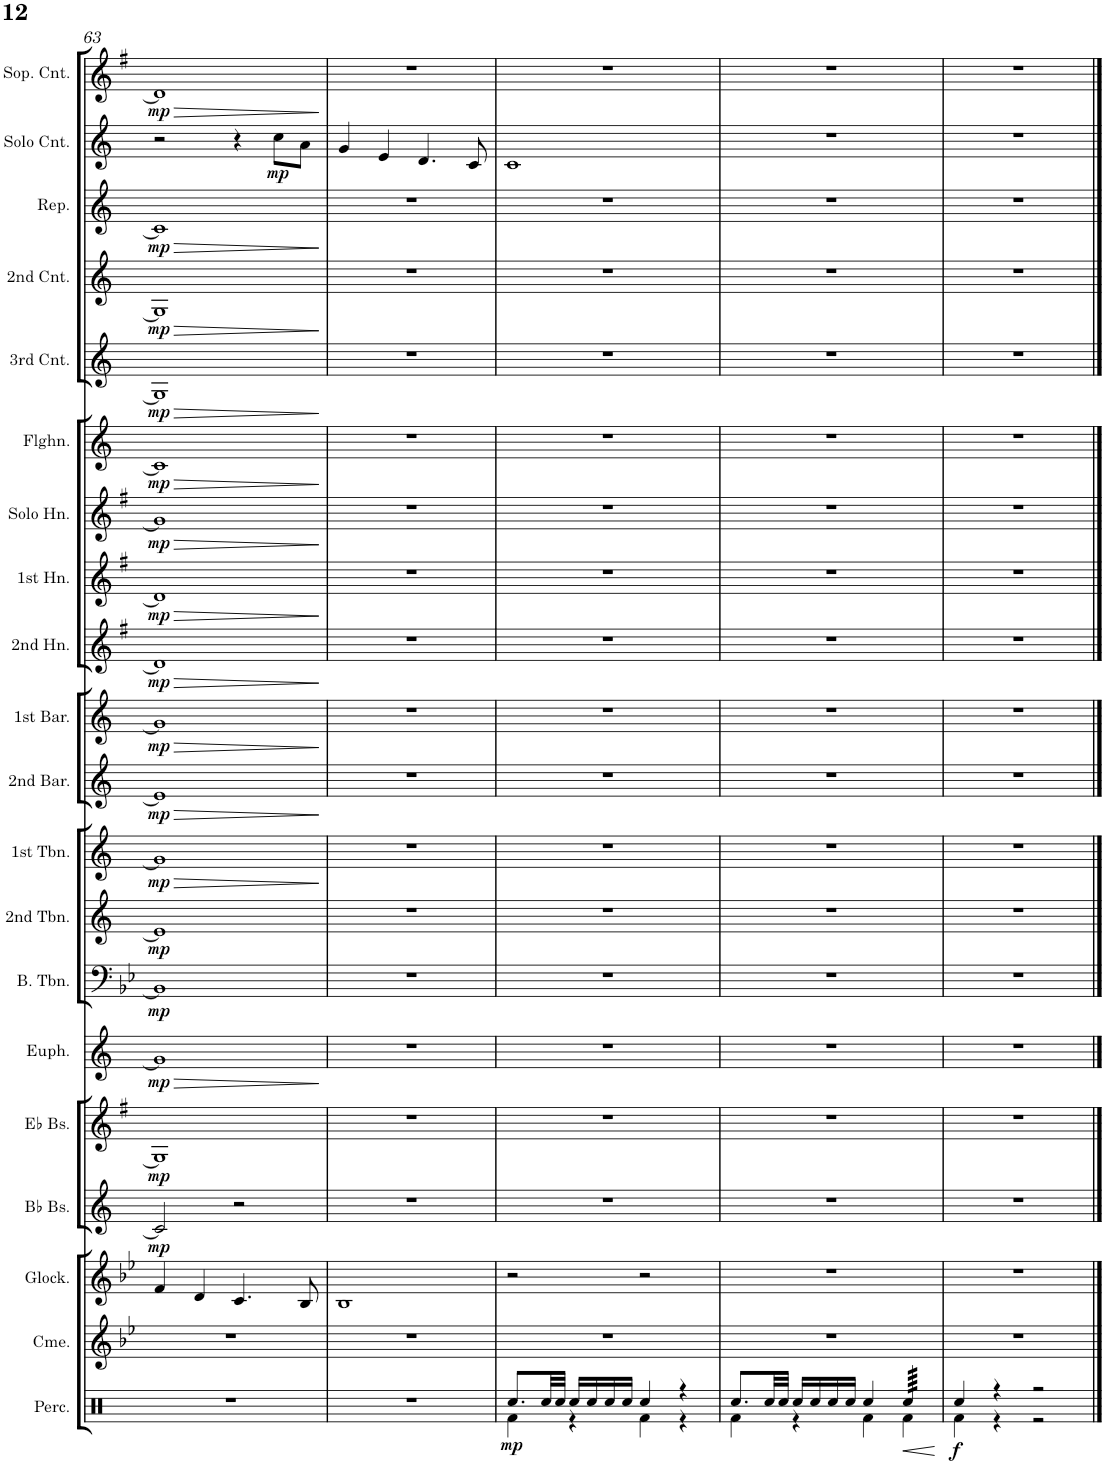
**kern	**dynam	**kern	**kern	**kern	**dynam	**kern	**dynam	**kern	**dynam	**kern	**dynam	**kern	**dynam	**kern	**dynam	**kern	**dynam	**kern	**dynam	**kern	**dynam	**kern	**dynam	**kern	**dynam	**kern	**dynam	**kern	**dynam	**kern	**dynam	**kern	**dynam	**kern	**dynam	**kern	**dynam
*part20	*part20	*part19	*part18	*part17	*part17	*part16	*part16	*part15	*part15	*part14	*part14	*part13	*part13	*part12	*part12	*part11	*part11	*part10	*part10	*part9	*part9	*part8	*part8	*part7	*part7	*part6	*part6	*part5	*part5	*part4	*part4	*part3	*part3	*part2	*part2	*part1	*part1
*staff20	*staff20	*staff19	*staff18	*staff17	*staff17	*staff16	*staff16	*staff15	*staff15	*staff14	*staff14	*staff13	*staff13	*staff12	*staff12	*staff11	*staff11	*staff10	*staff10	*staff9	*staff9	*staff8	*staff8	*staff7	*staff7	*staff6	*staff6	*staff5	*staff5	*staff4	*staff4	*staff3	*staff3	*staff2	*staff2	*staff1	*staff1
*I"Percussion	*	*I"Chimes	*I"Glockenspiel	*I"Bb Bass	*	*I"Eb Bass	*	*I"Euphonium	*	*I"Bass Trombone	*	*I"2nd Trombone	*	*I"1st Trombone	*	*I"2nd Baritone	*	*I"1st Baritone	*	*I"2nd Horn	*	*I"1st Horn	*	*I"Solo Horn	*	*I"Flugelhorn	*	*I"3rd Cornet	*	*I"2nd Cornet	*	*I"Repiano	*	*I"Solo Cornet	*	*I"Soprano Cornet	*
*I'Perc.	*	*I'Cme.	*I'Glock.	*I'Bb Bs.	*	*I'Eb Bs.	*	*I'Euph.	*	*I'B. Tbn.	*	*I'2nd Tbn.	*	*I'1st Tbn.	*	*I'2nd Bar.	*	*I'1st Bar.	*	*I'2nd Hn.	*	*I'1st Hn.	*	*I'Solo Hn.	*	*I'Flghn.	*	*I'3rd Cnt.	*	*I'2nd Cnt.	*	*I'Rep.	*	*I'Solo Cnt.	*	*I'Sop. Cnt.	*
!!LO:PB:g=z
*clefX	*	*clefG2	*clefG2	*clefG2	*	*clefG2	*	*clefG2	*	*clefF4	*	*clefG2	*	*clefG2	*	*clefG2	*	*clefG2	*	*clefG2	*	*clefG2	*	*clefG2	*	*clefG2	*	*clefG2	*	*clefG2	*	*clefG2	*	*clefG2	*	*clefG2	*
*	*	*	*Trd-14c-24	*Trd15c26	*	*Trd12c21	*	*Trd8c14	*	*	*	*Trd8c14	*	*Trd8c14	*	*Trd8c14	*	*Trd8c14	*	*Trd5c9	*	*Trd5c9	*	*Trd5c9	*	*Trd1c2	*	*Trd1c2	*	*Trd1c2	*	*Trd1c2	*	*Trd1c2	*	*Trd-2c-3	*
*k[]	*	*k[b-e-]	*k[b-e-]	*k[]	*	*k[f#]	*	*k[]	*	*k[b-e-]	*	*k[]	*	*k[]	*	*k[]	*	*k[]	*	*k[f#]	*	*k[f#]	*	*k[f#]	*	*k[]	*	*k[]	*	*k[]	*	*k[]	*	*k[]	*	*k[f#]	*
*M4/4	*	*M4/4	*M4/4	*M4/4	*	*M4/4	*	*M4/4	*	*M4/4	*	*M4/4	*	*M4/4	*	*M4/4	*	*M4/4	*	*M4/4	*	*M4/4	*	*M4/4	*	*M4/4	*	*M4/4	*	*M4/4	*	*M4/4	*	*M4/4	*	*M4/4	*
=63	=63	=63	=63	=63	=63	=63	=63	=63	=63	=63	=63	=63	=63	=63	=63	=63	=63	=63	=63	=63	=63	=63	=63	=63	=63	=63	=63	=63	=63	=63	=63	=63	=63	=63	=63	=63	=63
!	!	!	!	!	!LO:DY:b	!	!LO:DY:b	!	!LO:HP:b	!	!	!	!	!	!LO:HP:b	!	!LO:HP:b	!	!LO:HP:b	!	!LO:HP:b	!	!LO:HP:b	!	!LO:HP:b	!	!LO:HP:b	!	!LO:HP:b	!	!LO:HP:b	!	!LO:HP:b	!	!	!	!LO:HP:b
!	!	!	!	!	!	!	!	!	!LO:DY:n=1:b	!	!LO:DY:b	!	!LO:DY:b	!	!LO:DY:n=1:b	!	!LO:DY:n=1:b	!	!LO:DY:n=1:b	!	!LO:DY:n=1:b	!	!LO:DY:n=1:b	!	!LO:DY:n=1:b	!	!LO:DY:n=1:b	!	!LO:DY:n=1:b	!	!LO:DY:n=1:b	!	!LO:DY:n=1:b	!	!	!	!LO:DY:n=1:b
1r	.	1r	4f/	2c/]	mp	1G]	mp	1g]	> mp	1BB-]	mp	1e]	mp	1g]	> mp	1e]	> mp	1g]	> mp	1d]	> mp	1d]	> mp	1g]	> mp	1c]	> mp	1G]	> mp	1G]	> mp	1c]	> mp	2r	.	1d]	> mp
.	.	.	4d/	.	.	.	.	.	.	.	.	.	.	.	.	.	.	.	.	.	.	.	.	.	.	.	.	.	.	.	.	.	.	.	.	.	.
.	.	.	4.c/	2r	.	.	.	.	.	.	.	.	.	.	.	.	.	.	.	.	.	.	.	.	.	.	.	.	.	.	.	.	.	4r	.	.	.
!	!	!	!	!	!	!	!	!	!	!	!	!	!	!	!	!	!	!	!	!	!	!	!	!	!	!	!	!	!	!	!	!	!	!	!LO:DY:b	!	!
.	.	.	.	.	.	.	.	.	.	.	.	.	.	.	.	.	.	.	.	.	.	.	.	.	.	.	.	.	.	.	.	.	.	8cc\L	mp	.	.
.	.	.	8B-/	.	.	.	.	.	.	.	.	.	.	.	.	.	.	.	.	.	.	.	.	.	.	.	.	.	.	.	.	.	.	8a\J	.	.	.
.	.	.	.	.	.	.	.	.	]	.	.	.	.	.	]	.	]	.	]	.	]	.	]	.	]	.	]	.	]	.	]	.	]	.	.	.	]
=64	=64	=64	=64	=64	=64	=64	=64	=64	=64	=64	=64	=64	=64	=64	=64	=64	=64	=64	=64	=64	=64	=64	=64	=64	=64	=64	=64	=64	=64	=64	=64	=64	=64	=64	=64	=64	=64
1r	.	1r	1B-	1r	.	1r	.	1r	.	1r	.	1r	.	1r	.	1r	.	1r	.	1r	.	1r	.	1r	.	1r	.	1r	.	1r	.	1r	.	4g/	.	1r	.
.	.	.	.	.	.	.	.	.	.	.	.	.	.	.	.	.	.	.	.	.	.	.	.	.	.	.	.	.	.	.	.	.	.	4e/	.	.	.
.	.	.	.	.	.	.	.	.	.	.	.	.	.	.	.	.	.	.	.	.	.	.	.	.	.	.	.	.	.	.	.	.	.	4.d/	.	.	.
.	.	.	.	.	.	.	.	.	.	.	.	.	.	.	.	.	.	.	.	.	.	.	.	.	.	.	.	.	.	.	.	.	.	8c/	.	.	.
=65	=65	=65	=65	=65	=65	=65	=65	=65	=65	=65	=65	=65	=65	=65	=65	=65	=65	=65	=65	=65	=65	=65	=65	=65	=65	=65	=65	=65	=65	=65	=65	=65	=65	=65	=65	=65	=65
*^	*	*	*	*	*	*	*	*	*	*	*	*	*	*	*	*	*	*	*	*	*	*	*	*	*	*	*	*	*	*	*	*	*	*	*	*	*
!	!	!LO:DY:b	!	!	!	!	!	!	!	!	!	!	!	!	!	!	!	!	!	!	!	!	!	!	!	!	!	!	!	!	!	!	!	!	!	!	!	!
8.Rcc/L	4Rf\	mp	1r	2r	1r	.	1r	.	1r	.	1r	.	1r	.	1r	.	1r	.	1r	.	1r	.	1r	.	1r	.	1r	.	1r	.	1r	.	1r	.	1c	.	1r	.
32Rcc/LL	.	.	.	.	.	.	.	.	.	.	.	.	.	.	.	.	.	.	.	.	.	.	.	.	.	.	.	.	.	.	.	.	.	.	.	.	.	.
32Rcc/JJJ	.	.	.	.	.	.	.	.	.	.	.	.	.	.	.	.	.	.	.	.	.	.	.	.	.	.	.	.	.	.	.	.	.	.	.	.	.	.
16Rcc/LL	4r	.	.	.	.	.	.	.	.	.	.	.	.	.	.	.	.	.	.	.	.	.	.	.	.	.	.	.	.	.	.	.	.	.	.	.	.	.
16Rcc/	.	.	.	.	.	.	.	.	.	.	.	.	.	.	.	.	.	.	.	.	.	.	.	.	.	.	.	.	.	.	.	.	.	.	.	.	.	.
16Rcc/	.	.	.	.	.	.	.	.	.	.	.	.	.	.	.	.	.	.	.	.	.	.	.	.	.	.	.	.	.	.	.	.	.	.	.	.	.	.
16Rcc/JJ	.	.	.	.	.	.	.	.	.	.	.	.	.	.	.	.	.	.	.	.	.	.	.	.	.	.	.	.	.	.	.	.	.	.	.	.	.	.
4Rcc/	4Rf\	.	.	2r	.	.	.	.	.	.	.	.	.	.	.	.	.	.	.	.	.	.	.	.	.	.	.	.	.	.	.	.	.	.	.	.	.	.
4r	4r	.	.	.	.	.	.	.	.	.	.	.	.	.	.	.	.	.	.	.	.	.	.	.	.	.	.	.	.	.	.	.	.	.	.	.	.	.
=66	=66	=66	=66	=66	=66	=66	=66	=66	=66	=66	=66	=66	=66	=66	=66	=66	=66	=66	=66	=66	=66	=66	=66	=66	=66	=66	=66	=66	=66	=66	=66	=66	=66	=66	=66	=66	=66	=66
8.Rcc/L	4Rf\	.	1r	1r	1r	.	1r	.	1r	.	1r	.	1r	.	1r	.	1r	.	1r	.	1r	.	1r	.	1r	.	1r	.	1r	.	1r	.	1r	.	1r	.	1r	.
32Rcc/LL	.	.	.	.	.	.	.	.	.	.	.	.	.	.	.	.	.	.	.	.	.	.	.	.	.	.	.	.	.	.	.	.	.	.	.	.	.	.
32Rcc/JJJ	.	.	.	.	.	.	.	.	.	.	.	.	.	.	.	.	.	.	.	.	.	.	.	.	.	.	.	.	.	.	.	.	.	.	.	.	.	.
16Rcc/LL	4r	.	.	.	.	.	.	.	.	.	.	.	.	.	.	.	.	.	.	.	.	.	.	.	.	.	.	.	.	.	.	.	.	.	.	.	.	.
16Rcc/	.	.	.	.	.	.	.	.	.	.	.	.	.	.	.	.	.	.	.	.	.	.	.	.	.	.	.	.	.	.	.	.	.	.	.	.	.	.
16Rcc/	.	.	.	.	.	.	.	.	.	.	.	.	.	.	.	.	.	.	.	.	.	.	.	.	.	.	.	.	.	.	.	.	.	.	.	.	.	.
16Rcc/JJ	.	.	.	.	.	.	.	.	.	.	.	.	.	.	.	.	.	.	.	.	.	.	.	.	.	.	.	.	.	.	.	.	.	.	.	.	.	.
4Rcc/	4Rf\	.	.	.	.	.	.	.	.	.	.	.	.	.	.	.	.	.	.	.	.	.	.	.	.	.	.	.	.	.	.	.	.	.	.	.	.	.
!	!	!LO:HP:b	!	!	!	!	!	!	!	!	!	!	!	!	!	!	!	!	!	!	!	!	!	!	!	!	!	!	!	!	!	!	!	!	!	!	!	!
*tremolo	*	*	*	*	*	*	*	*	*	*	*	*	*	*	*	*	*	*	*	*	*	*	*	*	*	*	*	*	*	*	*	*	*	*	*	*	*	*
64Rcc/LLLL	4Rf\	<	.	.	.	.	.	.	.	.	.	.	.	.	.	.	.	.	.	.	.	.	.	.	.	.	.	.	.	.	.	.	.	.	.	.	.	.
64Rcc/	.	.	.	.	.	.	.	.	.	.	.	.	.	.	.	.	.	.	.	.	.	.	.	.	.	.	.	.	.	.	.	.	.	.	.	.	.	.
64Rcc/	.	.	.	.	.	.	.	.	.	.	.	.	.	.	.	.	.	.	.	.	.	.	.	.	.	.	.	.	.	.	.	.	.	.	.	.	.	.
64Rcc/	.	.	.	.	.	.	.	.	.	.	.	.	.	.	.	.	.	.	.	.	.	.	.	.	.	.	.	.	.	.	.	.	.	.	.	.	.	.
64Rcc/	.	.	.	.	.	.	.	.	.	.	.	.	.	.	.	.	.	.	.	.	.	.	.	.	.	.	.	.	.	.	.	.	.	.	.	.	.	.
64Rcc/	.	.	.	.	.	.	.	.	.	.	.	.	.	.	.	.	.	.	.	.	.	.	.	.	.	.	.	.	.	.	.	.	.	.	.	.	.	.
64Rcc/	.	.	.	.	.	.	.	.	.	.	.	.	.	.	.	.	.	.	.	.	.	.	.	.	.	.	.	.	.	.	.	.	.	.	.	.	.	.
64Rcc/	.	.	.	.	.	.	.	.	.	.	.	.	.	.	.	.	.	.	.	.	.	.	.	.	.	.	.	.	.	.	.	.	.	.	.	.	.	.
64Rcc/	.	.	.	.	.	.	.	.	.	.	.	.	.	.	.	.	.	.	.	.	.	.	.	.	.	.	.	.	.	.	.	.	.	.	.	.	.	.
64Rcc/	.	.	.	.	.	.	.	.	.	.	.	.	.	.	.	.	.	.	.	.	.	.	.	.	.	.	.	.	.	.	.	.	.	.	.	.	.	.
64Rcc/	.	.	.	.	.	.	.	.	.	.	.	.	.	.	.	.	.	.	.	.	.	.	.	.	.	.	.	.	.	.	.	.	.	.	.	.	.	.
64Rcc/	.	.	.	.	.	.	.	.	.	.	.	.	.	.	.	.	.	.	.	.	.	.	.	.	.	.	.	.	.	.	.	.	.	.	.	.	.	.
64Rcc/	.	.	.	.	.	.	.	.	.	.	.	.	.	.	.	.	.	.	.	.	.	.	.	.	.	.	.	.	.	.	.	.	.	.	.	.	.	.
64Rcc/	.	.	.	.	.	.	.	.	.	.	.	.	.	.	.	.	.	.	.	.	.	.	.	.	.	.	.	.	.	.	.	.	.	.	.	.	.	.
64Rcc/	.	.	.	.	.	.	.	.	.	.	.	.	.	.	.	.	.	.	.	.	.	.	.	.	.	.	.	.	.	.	.	.	.	.	.	.	.	.
64Rcc/JJJJ	.	.	.	.	.	.	.	.	.	.	.	.	.	.	.	.	.	.	.	.	.	.	.	.	.	.	.	.	.	.	.	.	.	.	.	.	.	.
*Xtremolo	*	*	*	*	*	*	*	*	*	*	*	*	*	*	*	*	*	*	*	*	*	*	*	*	*	*	*	*	*	*	*	*	*	*	*	*	*	*
*v	*v	*	*	*	*	*	*	*	*	*	*	*	*	*	*	*	*	*	*	*	*	*	*	*	*	*	*	*	*	*	*	*	*	*	*	*	*	*
.	[	.	.	.	.	.	.	.	.	.	.	.	.	.	.	.	.	.	.	.	.	.	.	.	.	.	.	.	.	.	.	.	.	.	.	.	.
=67	=67	=67	=67	=67	=67	=67	=67	=67	=67	=67	=67	=67	=67	=67	=67	=67	=67	=67	=67	=67	=67	=67	=67	=67	=67	=67	=67	=67	=67	=67	=67	=67	=67	=67	=67	=67	=67
*^	*	*	*	*	*	*	*	*	*	*	*	*	*	*	*	*	*	*	*	*	*	*	*	*	*	*	*	*	*	*	*	*	*	*	*	*	*
!	!	!LO:DY:b	!	!	!	!	!	!	!	!	!	!	!	!	!	!	!	!	!	!	!	!	!	!	!	!	!	!	!	!	!	!	!	!	!	!	!	!
4Rcc/	4Rf\	f	1r	1r	1r	.	1r	.	1r	.	1r	.	1r	.	1r	.	1r	.	1r	.	1r	.	1r	.	1r	.	1r	.	1r	.	1r	.	1r	.	1r	.	1r	.
4r	4r	.	.	.	.	.	.	.	.	.	.	.	.	.	.	.	.	.	.	.	.	.	.	.	.	.	.	.	.	.	.	.	.	.	.	.	.	.
2r	2r	.	.	.	.	.	.	.	.	.	.	.	.	.	.	.	.	.	.	.	.	.	.	.	.	.	.	.	.	.	.	.	.	.	.	.	.	.
*v	*v	*	*	*	*	*	*	*	*	*	*	*	*	*	*	*	*	*	*	*	*	*	*	*	*	*	*	*	*	*	*	*	*	*	*	*	*	*
==	==	==	==	==	==	==	==	==	==	==	==	==	==	==	==	==	==	==	==	==	==	==	==	==	==	==	==	==	==	==	==	==	==	==	==	==	==
*-	*-	*-	*-	*-	*-	*-	*-	*-	*-	*-	*-	*-	*-	*-	*-	*-	*-	*-	*-	*-	*-	*-	*-	*-	*-	*-	*-	*-	*-	*-	*-	*-	*-	*-	*-	*-	*-
